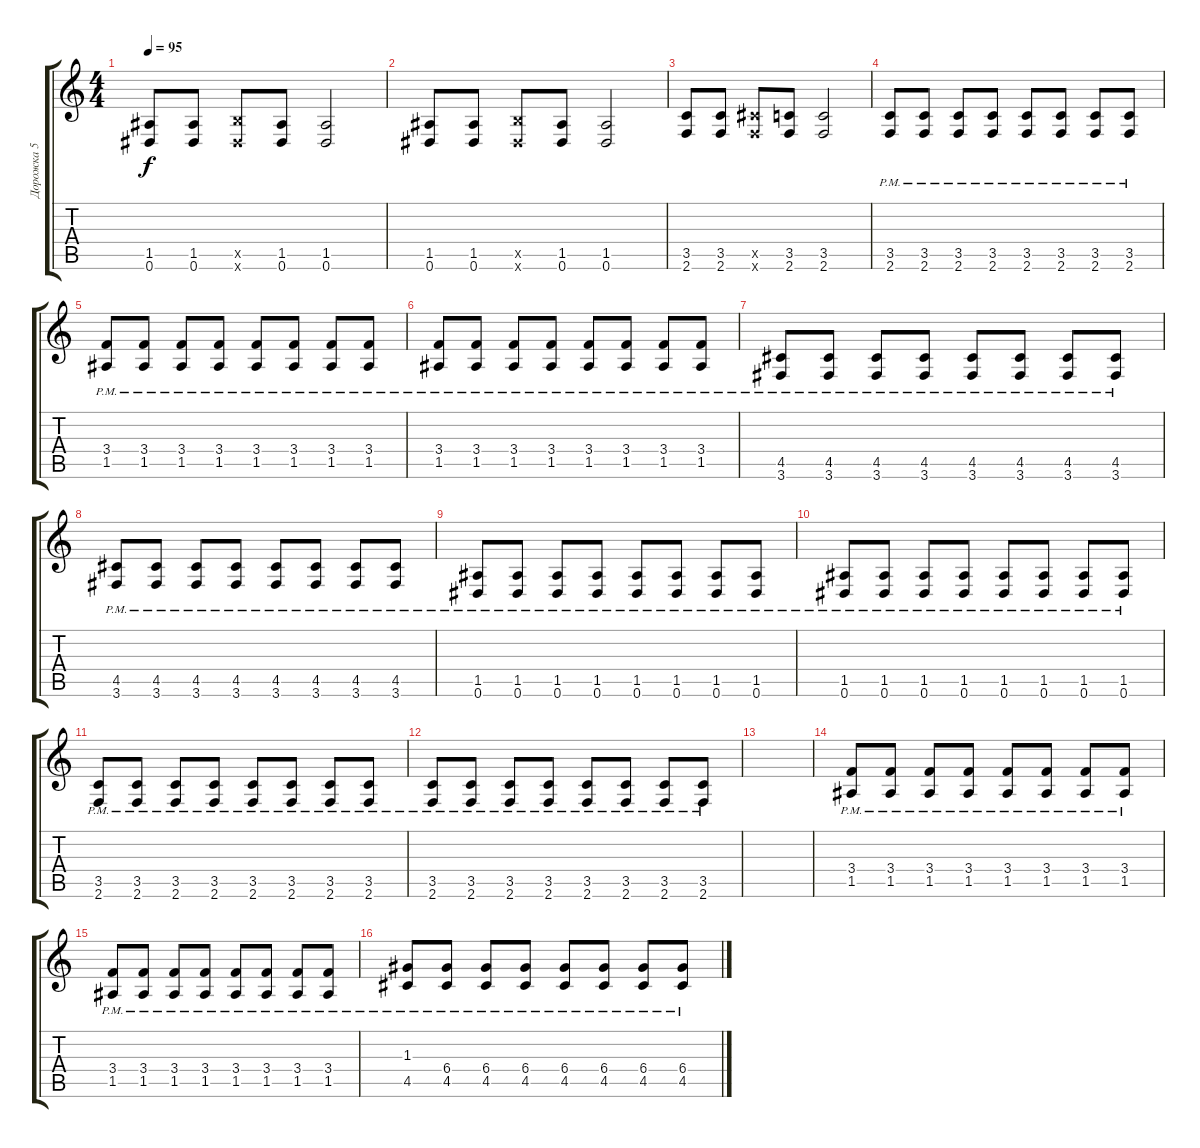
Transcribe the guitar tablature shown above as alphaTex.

\track ("Дорожка 5" "Дорожка 5") {instrument distortionguitar}
\staff {score tabs}
\tuning (E4 B3 G3 D3 A2 Eb2) {hide}
\ts (4 4)
\tempo 95
\clef g2
\ks c
(1.5 0.6).8{dy f instrument distortionguitar} (1.5 0.6).8 (2.5{x} 0.6{x}).8 (1.5 0.6).8 (1.5 0.6).2 |
(1.5 0.6).8{instrument distortionguitar} (1.5 0.6).8 (2.5{x} 0.6{x}).8 (1.5 0.6).8 (1.5 0.6).2 |
(3.5 2.6).8 (3.5 2.6).8 (4.5{x} 2.6{x}).8 (3.5 2.6).8 (3.5 2.6).2 |
(3.5{pm} 2.6{pm}).8 (3.5{pm} 2.6{pm}).8 (3.5{pm} 2.6{pm}).8 (3.5{pm} 2.6{pm}).8 (3.5{pm} 2.6{pm}).8 (3.5{pm} 2.6{pm}).8 (3.5{pm} 2.6{pm}).8 (3.5{pm} 2.6{pm}).8 |
(3.4{pm} 1.5{pm}).8 (3.4{pm} 1.5{pm}).8 (3.4{pm} 1.5{pm}).8 (3.4{pm} 1.5{pm}).8 (3.4{pm} 1.5{pm}).8 (3.4{pm} 1.5{pm}).8 (3.4{pm} 1.5{pm}).8 (3.4{pm} 1.5{pm}).8 |
(3.4{pm} 1.5{pm}).8 (3.4{pm} 1.5{pm}).8 (3.4{pm} 1.5{pm}).8 (3.4{pm} 1.5{pm}).8 (3.4{pm} 1.5{pm}).8 (3.4{pm} 1.5{pm}).8 (3.4{pm} 1.5{pm}).8 (3.4{pm} 1.5{pm}).8 |
(4.5{pm} 3.6{pm}).8 (4.5{pm} 3.6{pm}).8 (4.5{pm} 3.6{pm}).8 (4.5{pm} 3.6{pm}).8 (4.5{pm} 3.6{pm}).8 (4.5{pm} 3.6{pm}).8 (4.5{pm} 3.6{pm}).8 (4.5{pm} 3.6{pm}).8 |
(4.5{pm} 3.6{pm}).8 (4.5{pm} 3.6{pm}).8 (4.5{pm} 3.6{pm}).8 (4.5{pm} 3.6{pm}).8 (4.5{pm} 3.6{pm}).8 (4.5{pm} 3.6{pm}).8 (4.5{pm} 3.6{pm}).8 (4.5{pm} 3.6{pm}).8 |
(1.5{pm} 0.6{pm}).8 (1.5{pm} 0.6{pm}).8 (1.5{pm} 0.6{pm}).8 (1.5{pm} 0.6{pm}).8 (1.5{pm} 0.6{pm}).8 (1.5{pm} 0.6{pm}).8 (1.5{pm} 0.6{pm}).8 (1.5{pm} 0.6{pm}).8 |
(1.5{pm} 0.6{pm}).8 (1.5{pm} 0.6{pm}).8 (1.5{pm} 0.6{pm}).8 (1.5{pm} 0.6{pm}).8 (1.5{pm} 0.6{pm}).8 (1.5{pm} 0.6{pm}).8 (1.5{pm} 0.6{pm}).8 (1.5{pm} 0.6{pm}).8 |
(3.5{pm} 2.6{pm}).8 (3.5{pm} 2.6{pm}).8 (3.5{pm} 2.6{pm}).8 (3.5{pm} 2.6{pm}).8 (3.5{pm} 2.6{pm}).8 (3.5{pm} 2.6{pm}).8 (3.5{pm} 2.6{pm}).8 (3.5{pm} 2.6{pm}).8 |
(3.5{pm} 2.6{pm}).8 (3.5{pm} 2.6{pm}).8 (3.5{pm} 2.6{pm}).8 (3.5{pm} 2.6{pm}).8 (3.5{pm} 2.6{pm}).8 (3.5{pm} 2.6{pm}).8 (3.5{pm} 2.6{pm}).8 (3.5{pm} 2.6{pm}).8 |
|
(3.4{pm} 1.5{pm}).8 (3.4{pm} 1.5{pm}).8 (3.4{pm} 1.5{pm}).8 (3.4{pm} 1.5{pm}).8 (3.4{pm} 1.5{pm}).8 (3.4{pm} 1.5{pm}).8 (3.4{pm} 1.5{pm}).8 (3.4{pm} 1.5{pm}).8 |
(3.4{pm} 1.5{pm}).8 (3.4{pm} 1.5{pm}).8 (3.4{pm} 1.5{pm}).8 (3.4{pm} 1.5{pm}).8 (3.4{pm} 1.5{pm}).8 (3.4{pm} 1.5{pm}).8 (3.4{pm} 1.5{pm}).8 (3.4{pm} 1.5{pm}).8 |
(1.3{pm} 4.5{pm}).8 (6.4{pm} 4.5{pm}).8 (6.4{pm} 4.5{pm}).8 (6.4{pm} 4.5{pm}).8 (6.4{pm} 4.5{pm}).8 (6.4{pm} 4.5{pm}).8 (6.4{pm} 4.5{pm}).8 (6.4{pm} 4.5{pm}).8
